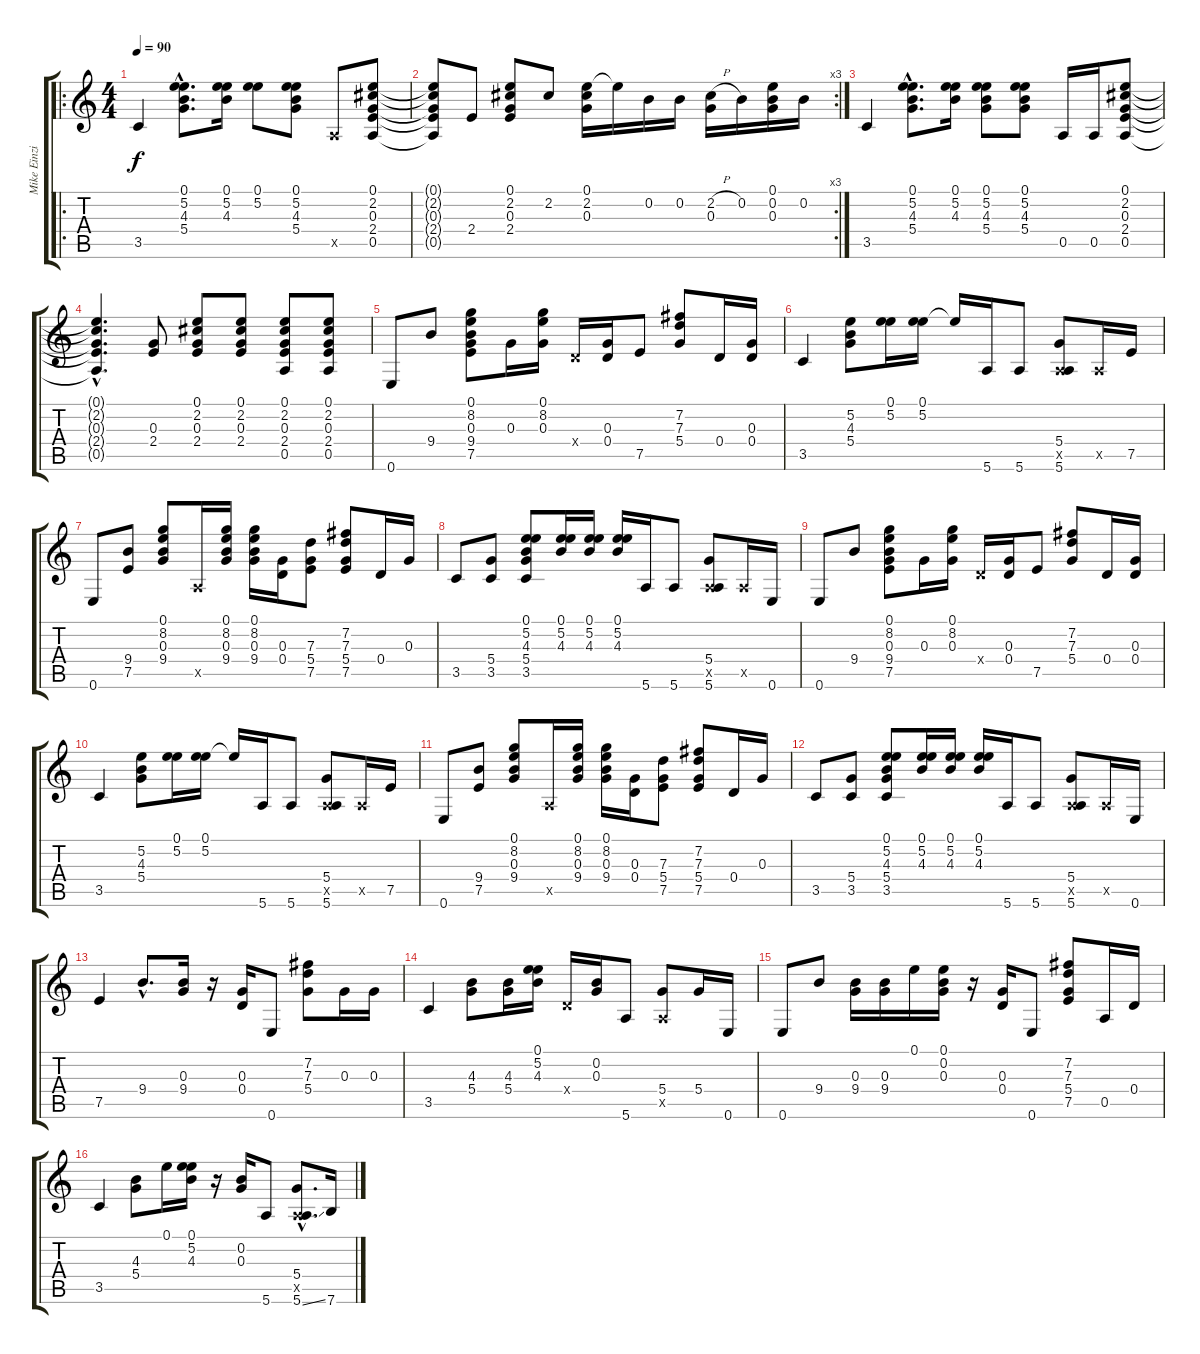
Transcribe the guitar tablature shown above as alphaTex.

\track ("Mike Einziger (Guitar 1)" "Mike Einzi") {instrument acousticguitarsteel}
\staff {score tabs}
\tuning (E4 B3 G3 D3 A2 E2) {hide}
\ro
\ts (4 4)
\tempo 90
\clef g2
\ks c
3.5.4{dy f} (0.1{hac} 5.2{hac} 4.3{hac} 5.4{hac}).8{d} (0.1 5.2 4.3).16 (0.1 5.2).8 (0.1 5.2 4.3 5.4).8 0.5{x}.8{instrument guitarfretnoise} (0.1 2.2 0.3 2.4 0.5).8{instrument acousticguitarsteel} |
\rc 3
(0.1{t} 2.2{t} 0.3{t} 2.4{t} 0.5{t}).8 2.4.8 (0.1 2.2 0.3 2.4).8 2.2.8 (0.1 2.2 0.3).16 0.1{t}.16 0.2.16 0.2.16 (2.2{h} 0.3).16 0.2.16 (0.1 0.2 0.3).16 0.2.16 |
3.5.4 (0.1{hac} 5.2{hac} 4.3{hac} 5.4{hac}).8{d} (0.1 5.2 4.3).16 (0.1 5.2 4.3 5.4).8 (0.1 5.2 4.3 5.4).8 0.5.16 0.5.16 (0.1 2.2 0.3 2.4 0.5).8 |
(0.1{hac t} 2.2{hac t} 0.3{hac t} 2.4{hac t} 0.5{hac t}).4{d} (0.3 2.4).8 (0.1 2.2 0.3 2.4).8 (0.1 2.2 0.3 2.4).8 (0.1 2.2 0.3 2.4 0.5).8 (0.1 2.2 0.3 2.4 0.5).8 |
0.6.8 9.4.8 (0.1 8.2 0.3 9.4 7.5).8 0.3.16 (0.1 8.2 0.3).16 0.4{x}.16 (0.3 0.4).16 7.5.8 (7.2 7.3 5.4).8 0.4.16 (0.3 0.4).16 |
3.5.4 (5.2 4.3 5.4).8 (0.1 5.2).16 (0.1 5.2).16 0.1{t}.16 5.6.16 5.6.8 (5.4 0.5{x} 5.6).8 0.5{x}.16 7.5.16 |
0.6.8 (9.4 7.5).8 (0.1 8.2 0.3 9.4).8 0.5{x}.16 (0.1 8.2 0.3 9.4).16 (0.1 8.2 0.3 9.4).16 (0.3 0.4).16 (7.3 5.4 7.5).8 (7.2 7.3 5.4 7.5).8 0.4.16 0.3.16 |
3.5.8 (5.4 3.5).8 (0.1 5.2 4.3 5.4 3.5).8 (0.1 5.2 4.3).16 (0.1 5.2 4.3).16 (0.1 5.2 4.3).16 5.6.16 5.6.8 (5.4 0.5{x} 5.6).8 0.5{x}.16 0.6.16 |
0.6.8 9.4.8 (0.1 8.2 0.3 9.4 7.5).8 0.3.16 (0.1 8.2 0.3).16 0.4{x}.16 (0.3 0.4).16 7.5.8 (7.2 7.3 5.4).8 0.4.16 (0.3 0.4).16 |
3.5.4 (5.2 4.3 5.4).8 (0.1 5.2).16 (0.1 5.2).16 0.1{t}.16 5.6.16 5.6.8 (5.4 0.5{x} 5.6).8 0.5{x}.16 7.5.16 |
0.6.8 (9.4 7.5).8 (0.1 8.2 0.3 9.4).8 0.5{x}.16 (0.1 8.2 0.3 9.4).16 (0.1 8.2 0.3 9.4).16 (0.3 0.4).16 (7.3 5.4 7.5).8 (7.2 7.3 5.4 7.5).8 0.4.16 0.3.16 |
3.5.8 (5.4 3.5).8 (0.1 5.2 4.3 5.4 3.5).8 (0.1 5.2 4.3).16 (0.1 5.2 4.3).16 (0.1 5.2 4.3).16 5.6.16 5.6.8 (5.4 0.5{x} 5.6).8 0.5{x}.16 0.6.16 |
7.5.4 9.4{hac}.8{d} (0.3 9.4).16 r.16 (0.3 0.4).16 0.6.8 (7.2 7.3 5.4).8 0.3.16 0.3.16 |
3.5.4 (4.3 5.4).8 (4.3 5.4).16 (0.1 5.2 4.3).16 0.4{x}.16 (0.2 0.3).16 5.6.8 (5.4 0.5{x}).8 5.4.16 0.6.16 |
0.6.8 9.4.8 (0.3 9.4).16 (0.3 9.4).16 0.1.16 (0.1 0.2 0.3).16 r.16 (0.3 0.4).16 0.6.8 (7.2 7.3 5.4 7.5).8 0.5.16 0.4.16 |
3.5.4 (4.3 5.4).8 0.1.16 (0.1 5.2 4.3).16 r.16 (0.2 0.3).16 5.6.8 (5.4{hac} 0.5{hac x} 5.6{ss hac}).8{d} 7.6.16
